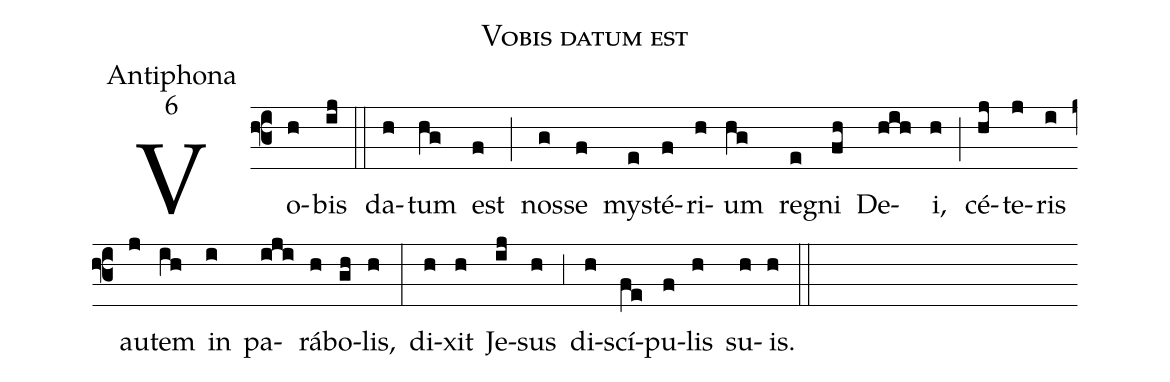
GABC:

name:Vobis datum est;
office-part:Antiphona;
mode:6;
%%
(f3) Vo(h)bis(ij) (::) da(h)tum(hg) est(f) (;) nos(g)se(f) my(e)sté(f)ri(h)um(hg) re(e)gni(fh) De(hih)i,(h) (;) cé(hj)te(j)ris(i) au(j)tem(ih) in(i) pa(iji)rá(h)bo(gh)lis,(h) (:) di(h)xit(h) Je(ij)sus(h) (;3) di(h)scí(fe)pu(f)lis(h) su(h)is.(h) (::)
